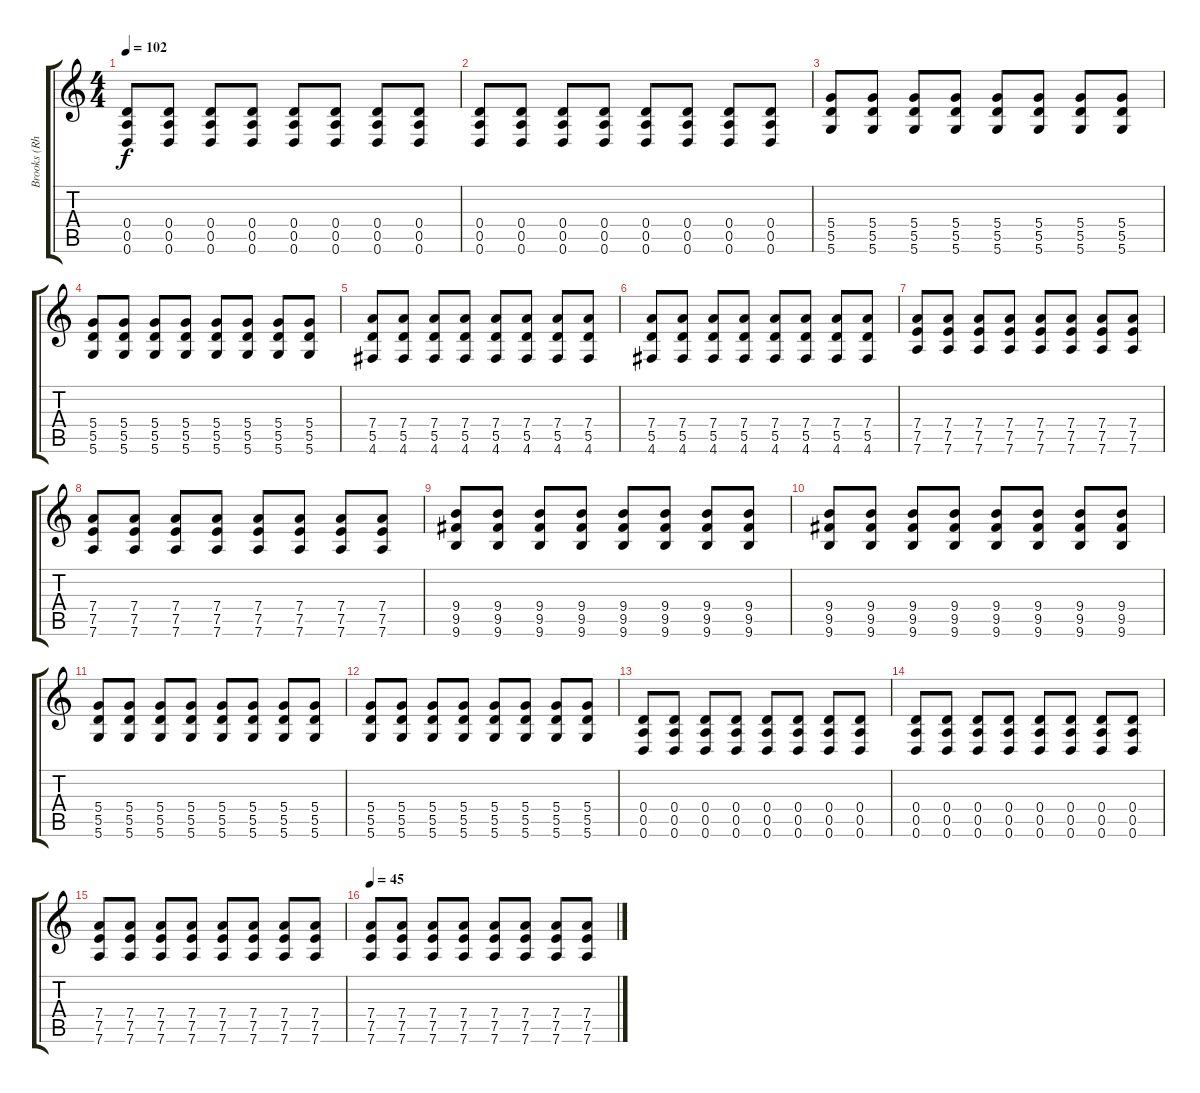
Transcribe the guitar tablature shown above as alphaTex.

\track ("Brooks (Rhythm)" "Brooks (Rh") {instrument distortionguitar}
\staff {score tabs}
\tuning (E4 B3 G3 D3 A2 D2) {hide}
\ts (4 4)
\tempo 102
\clef g2
\ks c
(0.4 0.5 0.6).8{dy f} (0.4 0.5 0.6).8 (0.4 0.5 0.6).8 (0.4 0.5 0.6).8 (0.4 0.5 0.6).8 (0.4 0.5 0.6).8 (0.4 0.5 0.6).8 (0.4 0.5 0.6).8 |
(0.4 0.5 0.6).8 (0.4 0.5 0.6).8 (0.4 0.5 0.6).8 (0.4 0.5 0.6).8 (0.4 0.5 0.6).8 (0.4 0.5 0.6).8 (0.4 0.5 0.6).8 (0.4 0.5 0.6).8 |
(5.4 5.5 5.6).8 (5.4 5.5 5.6).8 (5.4 5.5 5.6).8 (5.4 5.5 5.6).8 (5.4 5.5 5.6).8 (5.4 5.5 5.6).8 (5.4 5.5 5.6).8 (5.4 5.5 5.6).8 |
(5.4 5.5 5.6).8 (5.4 5.5 5.6).8 (5.4 5.5 5.6).8 (5.4 5.5 5.6).8 (5.4 5.5 5.6).8 (5.4 5.5 5.6).8 (5.4 5.5 5.6).8 (5.4 5.5 5.6).8 |
(7.4 5.5 4.6).8 (7.4 5.5 4.6).8 (7.4 5.5 4.6).8 (7.4 5.5 4.6).8 (7.4 5.5 4.6).8 (7.4 5.5 4.6).8 (7.4 5.5 4.6).8 (7.4 5.5 4.6).8 |
(7.4 5.5 4.6).8 (7.4 5.5 4.6).8 (7.4 5.5 4.6).8 (7.4 5.5 4.6).8 (7.4 5.5 4.6).8 (7.4 5.5 4.6).8 (7.4 5.5 4.6).8 (7.4 5.5 4.6).8 |
(7.4 7.5 7.6).8 (7.4 7.5 7.6).8 (7.4 7.5 7.6).8 (7.4 7.5 7.6).8 (7.4 7.5 7.6).8 (7.4 7.5 7.6).8 (7.4 7.5 7.6).8 (7.4 7.5 7.6).8 |
(7.4 7.5 7.6).8 (7.4 7.5 7.6).8 (7.4 7.5 7.6).8 (7.4 7.5 7.6).8 (7.4 7.5 7.6).8 (7.4 7.5 7.6).8 (7.4 7.5 7.6).8 (7.4 7.5 7.6).8 |
(9.4 9.5 9.6).8 (9.4 9.5 9.6).8 (9.4 9.5 9.6).8 (9.4 9.5 9.6).8 (9.4 9.5 9.6).8 (9.4 9.5 9.6).8 (9.4 9.5 9.6).8 (9.4 9.5 9.6).8 |
(9.4 9.5 9.6).8 (9.4 9.5 9.6).8 (9.4 9.5 9.6).8 (9.4 9.5 9.6).8 (9.4 9.5 9.6).8 (9.4 9.5 9.6).8 (9.4 9.5 9.6).8 (9.4 9.5 9.6).8 |
(5.4 5.5 5.6).8 (5.4 5.5 5.6).8 (5.4 5.5 5.6).8 (5.4 5.5 5.6).8 (5.4 5.5 5.6).8 (5.4 5.5 5.6).8 (5.4 5.5 5.6).8 (5.4 5.5 5.6).8 |
(5.4 5.5 5.6).8 (5.4 5.5 5.6).8 (5.4 5.5 5.6).8 (5.4 5.5 5.6).8 (5.4 5.5 5.6).8 (5.4 5.5 5.6).8 (5.4 5.5 5.6).8 (5.4 5.5 5.6).8 |
(0.4 0.5 0.6).8 (0.4 0.5 0.6).8 (0.4 0.5 0.6).8 (0.4 0.5 0.6).8 (0.4 0.5 0.6).8 (0.4 0.5 0.6).8 (0.4 0.5 0.6).8 (0.4 0.5 0.6).8 |
(0.4 0.5 0.6).8 (0.4 0.5 0.6).8 (0.4 0.5 0.6).8 (0.4 0.5 0.6).8 (0.4 0.5 0.6).8 (0.4 0.5 0.6).8 (0.4 0.5 0.6).8 (0.4 0.5 0.6).8 |
(7.4 7.5 7.6).8 (7.4 7.5 7.6).8 (7.4 7.5 7.6).8 (7.4 7.5 7.6).8 (7.4 7.5 7.6).8 (7.4 7.5 7.6).8 (7.4 7.5 7.6).8 (7.4 7.5 7.6).8 |
\tempo 45
(7.4 7.5 7.6).8 (7.4 7.5 7.6).8 (7.4 7.5 7.6).8 (7.4 7.5 7.6).8 (7.4 7.5 7.6).8 (7.4 7.5 7.6).8 (7.4 7.5 7.6).8 (7.4 7.5 7.6).8
